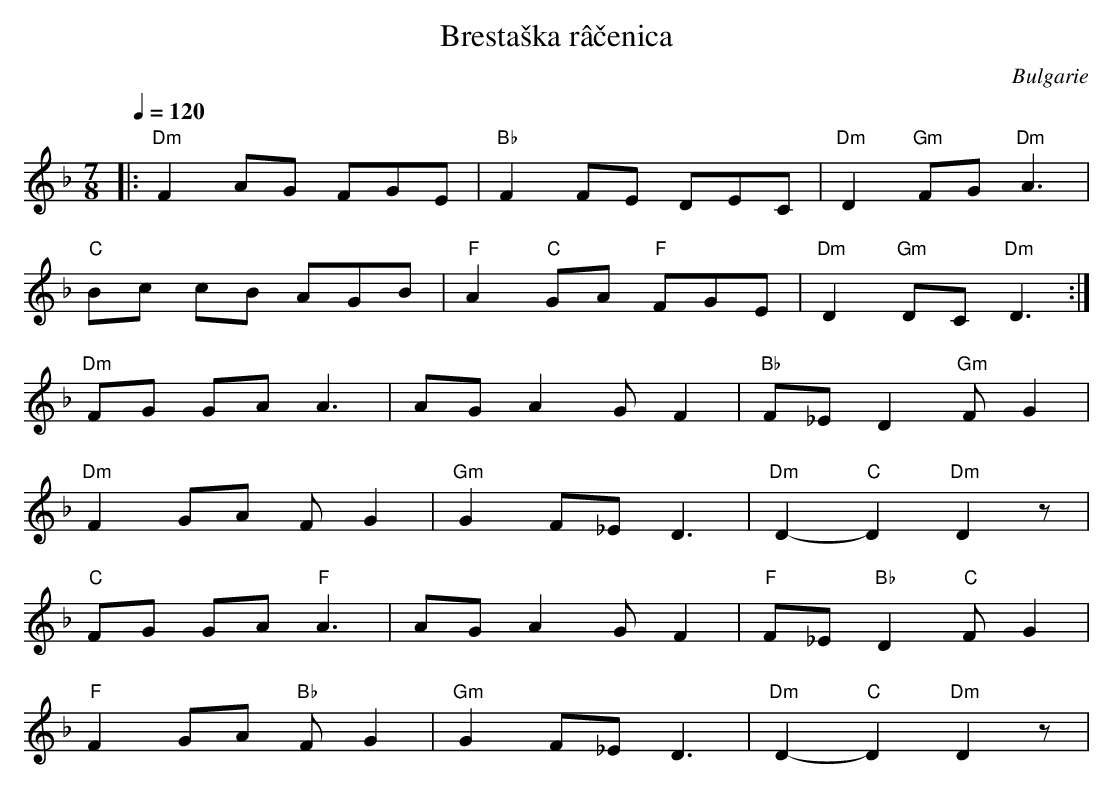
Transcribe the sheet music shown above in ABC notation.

X:1
T:Bresta\vska r\^a\vcenica
O:Bulgarie
Q:1/4=120
M:7/8
L:1/8
K:Dm
|: "Dm"F2 AG FGE | "Bb"F2 FE DEC | "Dm"D2 "Gm"FG "Dm"A3 |
"C"Bc cB AGB | "F"A2 "C"GA "F"FGE | "Dm"D2 "Gm"DC "Dm"D3 :|
"Dm"FG GA A3 | AG A2 GF2 | "Bb"F_E D2 "Gm"FG2 |
"Dm"F2 GA FG2 | "Gm"G2 F_E D3 | "Dm"D2- "C"D2 "Dm"D2z |
"C"FG GA "F"A3 | AG A2 GF2 | "F"F_E "Bb"D2 "C"FG2 |
"F"F2 GA "Bb"FG2 | "Gm"G2 F_E D3 | "Dm"D2- "C"D2 "Dm"D2z |
